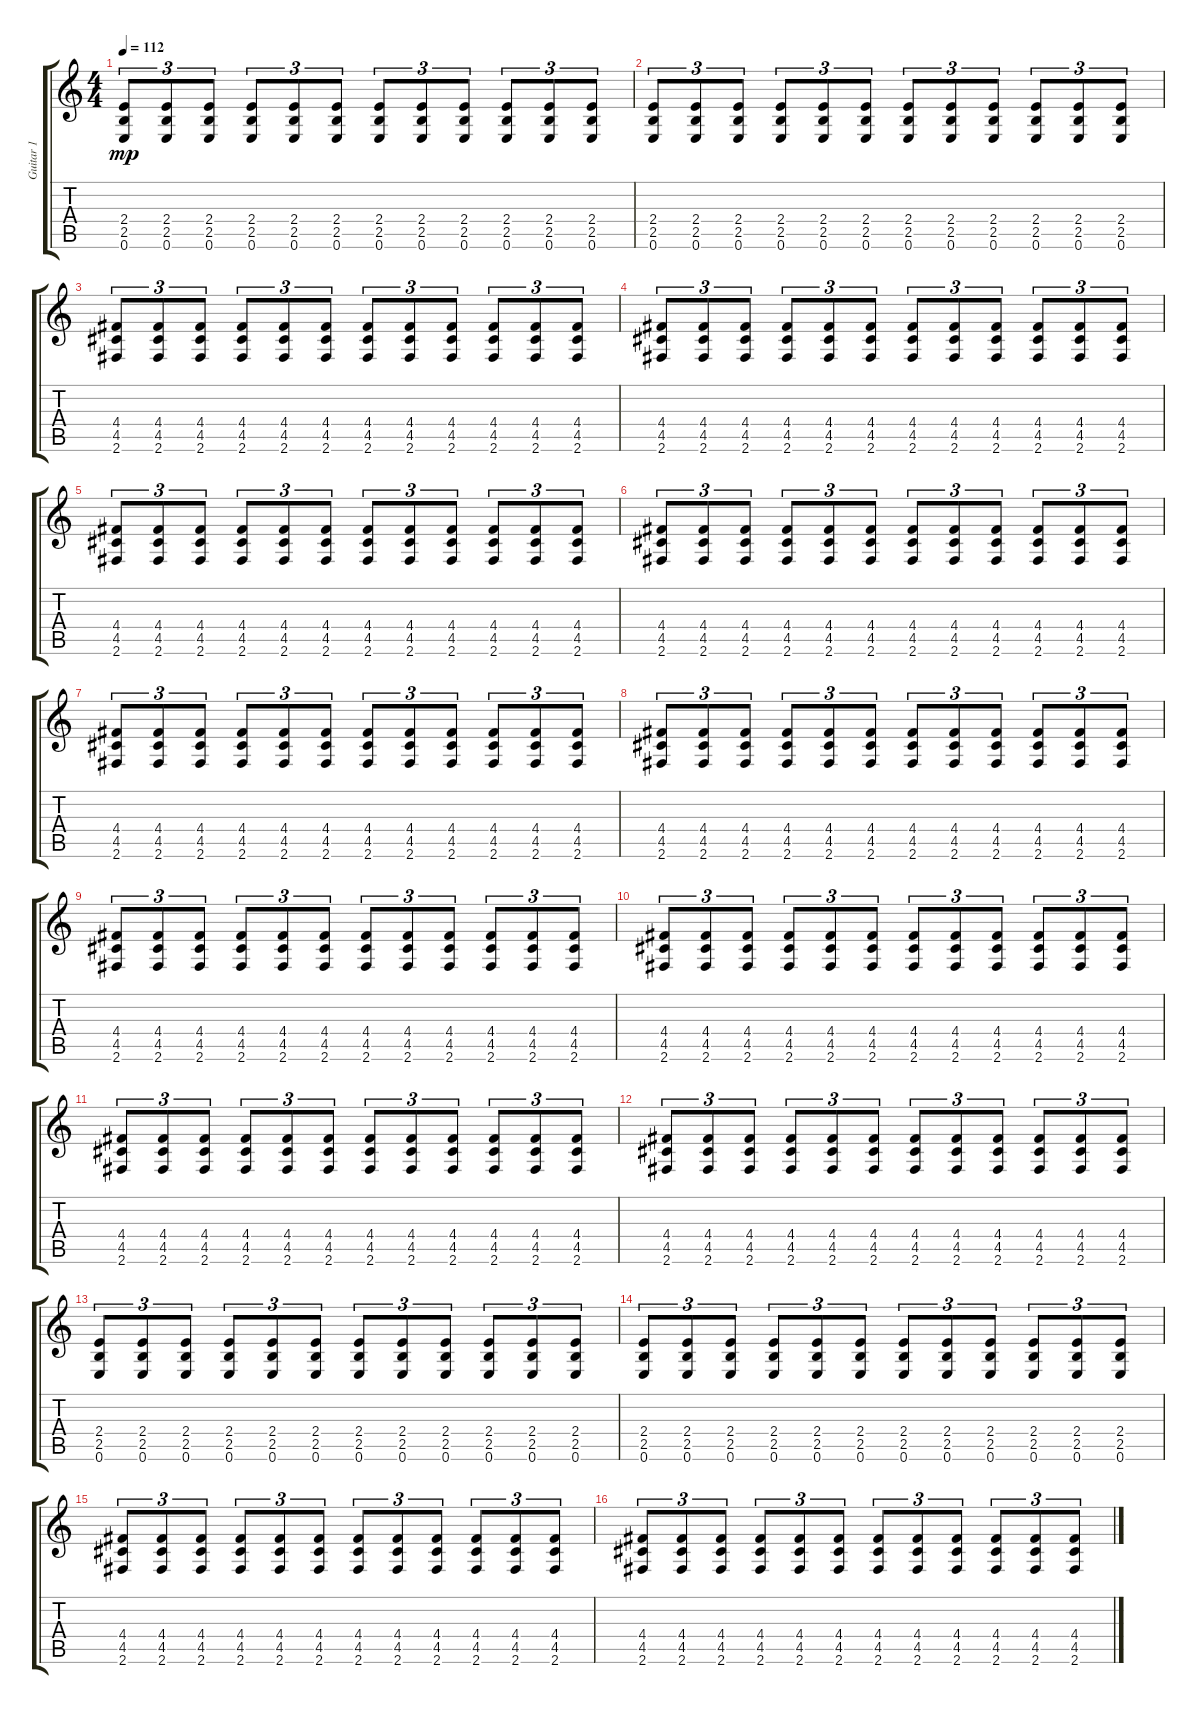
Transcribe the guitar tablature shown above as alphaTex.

\track ("Guitar 1" "Guitar 1") {instrument overdrivenguitar}
\staff {score tabs}
\tuning (E4 B3 G3 D3 A2 E2) {hide}
\ts (4 4)
\tempo 112
\clef g2
\ks c
(2.4 2.5 0.6).8{tu (3 2) dy mp} (2.4 2.5 0.6).8{tu (3 2)} (2.4 2.5 0.6).8{tu (3 2)} (2.4 2.5 0.6).8{tu (3 2)} (2.4 2.5 0.6).8{tu (3 2)} (2.4 2.5 0.6).8{tu (3 2)} (2.4 2.5 0.6).8{tu (3 2)} (2.4 2.5 0.6).8{tu (3 2)} (2.4 2.5 0.6).8{tu (3 2)} (2.4 2.5 0.6).8{tu (3 2)} (2.4 2.5 0.6).8{tu (3 2)} (2.4 2.5 0.6).8{tu (3 2)} |
(2.4 2.5 0.6).8{tu (3 2)} (2.4 2.5 0.6).8{tu (3 2)} (2.4 2.5 0.6).8{tu (3 2)} (2.4 2.5 0.6).8{tu (3 2)} (2.4 2.5 0.6).8{tu (3 2)} (2.4 2.5 0.6).8{tu (3 2)} (2.4 2.5 0.6).8{tu (3 2)} (2.4 2.5 0.6).8{tu (3 2)} (2.4 2.5 0.6).8{tu (3 2)} (2.4 2.5 0.6).8{tu (3 2)} (2.4 2.5 0.6).8{tu (3 2)} (2.4 2.5 0.6).8{tu (3 2)} |
(4.4 4.5 2.6).8{tu (3 2)} (4.4 4.5 2.6).8{tu (3 2)} (4.4 4.5 2.6).8{tu (3 2)} (4.4 4.5 2.6).8{tu (3 2)} (4.4 4.5 2.6).8{tu (3 2)} (4.4 4.5 2.6).8{tu (3 2)} (4.4 4.5 2.6).8{tu (3 2)} (4.4 4.5 2.6).8{tu (3 2)} (4.4 4.5 2.6).8{tu (3 2)} (4.4 4.5 2.6).8{tu (3 2)} (4.4 4.5 2.6).8{tu (3 2)} (4.4 4.5 2.6).8{tu (3 2)} |
(4.4 4.5 2.6).8{tu (3 2)} (4.4 4.5 2.6).8{tu (3 2)} (4.4 4.5 2.6).8{tu (3 2)} (4.4 4.5 2.6).8{tu (3 2)} (4.4 4.5 2.6).8{tu (3 2)} (4.4 4.5 2.6).8{tu (3 2)} (4.4 4.5 2.6).8{tu (3 2)} (4.4 4.5 2.6).8{tu (3 2)} (4.4 4.5 2.6).8{tu (3 2)} (4.4 4.5 2.6).8{tu (3 2)} (4.4 4.5 2.6).8{tu (3 2)} (4.4 4.5 2.6).8{tu (3 2)} |
(4.4 4.5 2.6).8{tu (3 2)} (4.4 4.5 2.6).8{tu (3 2)} (4.4 4.5 2.6).8{tu (3 2)} (4.4 4.5 2.6).8{tu (3 2)} (4.4 4.5 2.6).8{tu (3 2)} (4.4 4.5 2.6).8{tu (3 2)} (4.4 4.5 2.6).8{tu (3 2)} (4.4 4.5 2.6).8{tu (3 2)} (4.4 4.5 2.6).8{tu (3 2)} (4.4 4.5 2.6).8{tu (3 2)} (4.4 4.5 2.6).8{tu (3 2)} (4.4 4.5 2.6).8{tu (3 2)} |
(4.4 4.5 2.6).8{tu (3 2)} (4.4 4.5 2.6).8{tu (3 2)} (4.4 4.5 2.6).8{tu (3 2)} (4.4 4.5 2.6).8{tu (3 2)} (4.4 4.5 2.6).8{tu (3 2)} (4.4 4.5 2.6).8{tu (3 2)} (4.4 4.5 2.6).8{tu (3 2)} (4.4 4.5 2.6).8{tu (3 2)} (4.4 4.5 2.6).8{tu (3 2)} (4.4 4.5 2.6).8{tu (3 2)} (4.4 4.5 2.6).8{tu (3 2)} (4.4 4.5 2.6).8{tu (3 2)} |
(4.4 4.5 2.6).8{tu (3 2)} (4.4 4.5 2.6).8{tu (3 2)} (4.4 4.5 2.6).8{tu (3 2)} (4.4 4.5 2.6).8{tu (3 2)} (4.4 4.5 2.6).8{tu (3 2)} (4.4 4.5 2.6).8{tu (3 2)} (4.4 4.5 2.6).8{tu (3 2)} (4.4 4.5 2.6).8{tu (3 2)} (4.4 4.5 2.6).8{tu (3 2)} (4.4 4.5 2.6).8{tu (3 2)} (4.4 4.5 2.6).8{tu (3 2)} (4.4 4.5 2.6).8{tu (3 2)} |
(4.4 4.5 2.6).8{tu (3 2)} (4.4 4.5 2.6).8{tu (3 2)} (4.4 4.5 2.6).8{tu (3 2)} (4.4 4.5 2.6).8{tu (3 2)} (4.4 4.5 2.6).8{tu (3 2)} (4.4 4.5 2.6).8{tu (3 2)} (4.4 4.5 2.6).8{tu (3 2)} (4.4 4.5 2.6).8{tu (3 2)} (4.4 4.5 2.6).8{tu (3 2)} (4.4 4.5 2.6).8{tu (3 2)} (4.4 4.5 2.6).8{tu (3 2)} (4.4 4.5 2.6).8{tu (3 2)} |
(4.4 4.5 2.6).8{tu (3 2)} (4.4 4.5 2.6).8{tu (3 2)} (4.4 4.5 2.6).8{tu (3 2)} (4.4 4.5 2.6).8{tu (3 2)} (4.4 4.5 2.6).8{tu (3 2)} (4.4 4.5 2.6).8{tu (3 2)} (4.4 4.5 2.6).8{tu (3 2)} (4.4 4.5 2.6).8{tu (3 2)} (4.4 4.5 2.6).8{tu (3 2)} (4.4 4.5 2.6).8{tu (3 2)} (4.4 4.5 2.6).8{tu (3 2)} (4.4 4.5 2.6).8{tu (3 2)} |
(4.4 4.5 2.6).8{tu (3 2)} (4.4 4.5 2.6).8{tu (3 2)} (4.4 4.5 2.6).8{tu (3 2)} (4.4 4.5 2.6).8{tu (3 2)} (4.4 4.5 2.6).8{tu (3 2)} (4.4 4.5 2.6).8{tu (3 2)} (4.4 4.5 2.6).8{tu (3 2)} (4.4 4.5 2.6).8{tu (3 2)} (4.4 4.5 2.6).8{tu (3 2)} (4.4 4.5 2.6).8{tu (3 2)} (4.4 4.5 2.6).8{tu (3 2)} (4.4 4.5 2.6).8{tu (3 2)} |
(4.4 4.5 2.6).8{tu (3 2)} (4.4 4.5 2.6).8{tu (3 2)} (4.4 4.5 2.6).8{tu (3 2)} (4.4 4.5 2.6).8{tu (3 2)} (4.4 4.5 2.6).8{tu (3 2)} (4.4 4.5 2.6).8{tu (3 2)} (4.4 4.5 2.6).8{tu (3 2)} (4.4 4.5 2.6).8{tu (3 2)} (4.4 4.5 2.6).8{tu (3 2)} (4.4 4.5 2.6).8{tu (3 2)} (4.4 4.5 2.6).8{tu (3 2)} (4.4 4.5 2.6).8{tu (3 2)} |
(4.4 4.5 2.6).8{tu (3 2)} (4.4 4.5 2.6).8{tu (3 2)} (4.4 4.5 2.6).8{tu (3 2)} (4.4 4.5 2.6).8{tu (3 2)} (4.4 4.5 2.6).8{tu (3 2)} (4.4 4.5 2.6).8{tu (3 2)} (4.4 4.5 2.6).8{tu (3 2)} (4.4 4.5 2.6).8{tu (3 2)} (4.4 4.5 2.6).8{tu (3 2)} (4.4 4.5 2.6).8{tu (3 2)} (4.4 4.5 2.6).8{tu (3 2)} (4.4 4.5 2.6).8{tu (3 2)} |
(2.4 2.5 0.6).8{tu (3 2)} (2.4 2.5 0.6).8{tu (3 2)} (2.4 2.5 0.6).8{tu (3 2)} (2.4 2.5 0.6).8{tu (3 2)} (2.4 2.5 0.6).8{tu (3 2)} (2.4 2.5 0.6).8{tu (3 2)} (2.4 2.5 0.6).8{tu (3 2)} (2.4 2.5 0.6).8{tu (3 2)} (2.4 2.5 0.6).8{tu (3 2)} (2.4 2.5 0.6).8{tu (3 2)} (2.4 2.5 0.6).8{tu (3 2)} (2.4 2.5 0.6).8{tu (3 2)} |
(2.4 2.5 0.6).8{tu (3 2)} (2.4 2.5 0.6).8{tu (3 2)} (2.4 2.5 0.6).8{tu (3 2)} (2.4 2.5 0.6).8{tu (3 2)} (2.4 2.5 0.6).8{tu (3 2)} (2.4 2.5 0.6).8{tu (3 2)} (2.4 2.5 0.6).8{tu (3 2)} (2.4 2.5 0.6).8{tu (3 2)} (2.4 2.5 0.6).8{tu (3 2)} (2.4 2.5 0.6).8{tu (3 2)} (2.4 2.5 0.6).8{tu (3 2)} (2.4 2.5 0.6).8{tu (3 2)} |
(4.4 4.5 2.6).8{tu (3 2)} (4.4 4.5 2.6).8{tu (3 2)} (4.4 4.5 2.6).8{tu (3 2)} (4.4 4.5 2.6).8{tu (3 2)} (4.4 4.5 2.6).8{tu (3 2)} (4.4 4.5 2.6).8{tu (3 2)} (4.4 4.5 2.6).8{tu (3 2)} (4.4 4.5 2.6).8{tu (3 2)} (4.4 4.5 2.6).8{tu (3 2)} (4.4 4.5 2.6).8{tu (3 2)} (4.4 4.5 2.6).8{tu (3 2)} (4.4 4.5 2.6).8{tu (3 2)} |
(4.4 4.5 2.6).8{tu (3 2)} (4.4 4.5 2.6).8{tu (3 2)} (4.4 4.5 2.6).8{tu (3 2)} (4.4 4.5 2.6).8{tu (3 2)} (4.4 4.5 2.6).8{tu (3 2)} (4.4 4.5 2.6).8{tu (3 2)} (4.4 4.5 2.6).8{tu (3 2)} (4.4 4.5 2.6).8{tu (3 2)} (4.4 4.5 2.6).8{tu (3 2)} (4.4 4.5 2.6).8{tu (3 2)} (4.4 4.5 2.6).8{tu (3 2)} (4.4 4.5 2.6).8{tu (3 2)}
